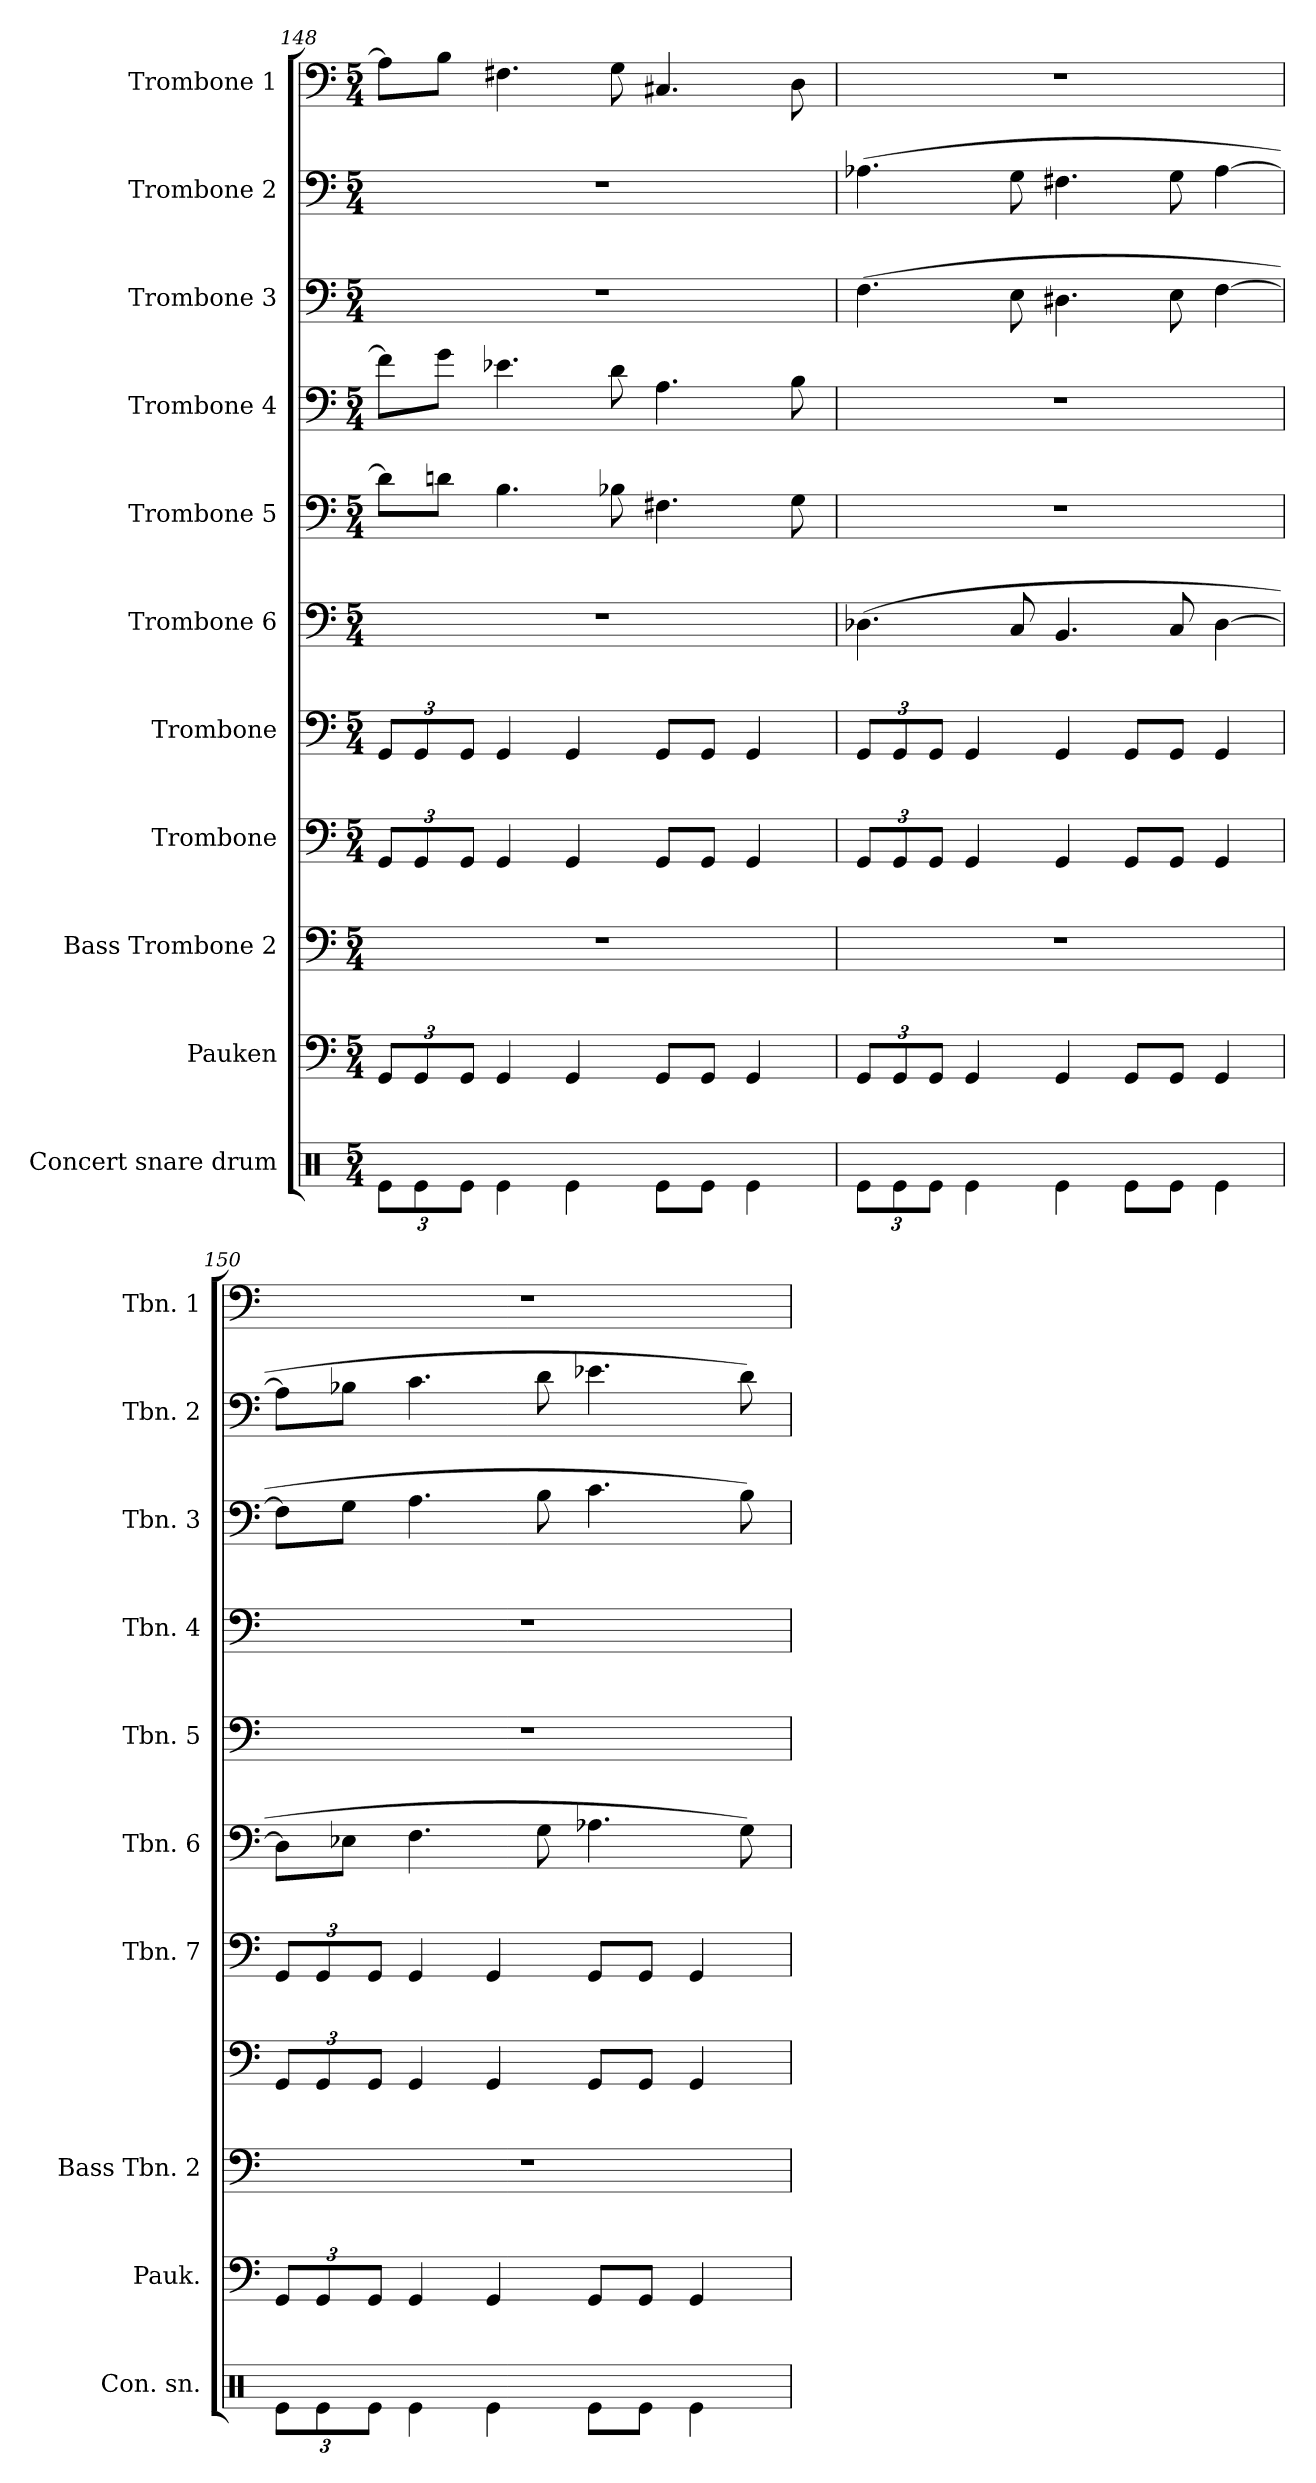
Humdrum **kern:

**kern	**kern	**kern	**kern	**kern	**kern	**kern	**kern	**kern	**kern	**kern
*part11	*part10	*part9	*part8	*part7	*part6	*part5	*part4	*part3	*part2	*part1
*staff11	*staff10	*staff9	*staff8	*staff7	*staff6	*staff5	*staff4	*staff3	*staff2	*staff1
*I"Concert snare drum	*I"Pauken	*I"Bass Trombone 2	*I"Trombone	*I"Trombone	*I"Trombone 6	*I"Trombone 5	*I"Trombone 4	*I"Trombone 3	*I"Trombone 2	*I"Trombone 1
*I'Con. sn.	*I'Pauk.	*I'Bass Tbn. 2	*	*I'Tbn. 7	*I'Tbn. 6	*I'Tbn. 5	*I'Tbn. 4	*I'Tbn. 3	*I'Tbn. 2	*I'Tbn. 1
!!LO:PB:g=z
*clefX	*clefF4	*clefF4	*clefF4	*clefF4	*clefF4	*clefF4	*clefF4	*clefF4	*clefF4	*clefF4
*k[]	*k[]	*k[]	*k[]	*k[]	*k[]	*k[]	*k[]	*k[]	*k[]	*k[]
*M5/4	*M5/4	*M5/4	*M5/4	*M5/4	*M5/4	*M5/4	*M5/4	*M5/4	*M5/4	*M5/4
*Xbrackettup	*Xbrackettup	*	*Xbrackettup	*Xbrackettup	*	*	*	*	*	*
=148	=148	=148	=148	=148	=148	=148	=148	=148	=148	=148
12Re\L	12GG/L	4%5r	12GG/L	12GG/L	4%5r	8d#\L]	8f#\L]	4%5r	4%5r	8A#\L]
12Re\	12GG/	.	12GG/	12GG/	.	.	.	.	.	.
.	.	.	.	.	.	8dn\J	8g\J	.	.	8B\J
12Re\J	12GG/J	.	12GG/J	12GG/J	.	.	.	.	.	.
4Re\	4GG/	.	4GG/	4GG/	.	4.B\	4.e-X\	.	.	4.F#X\
4Re\	4GG/	.	4GG/	4GG/	.	.	.	.	.	.
.	.	.	.	.	.	8B-X\	8d\	.	.	8G\
8Re\L	8GG/L	.	8GG/L	8GG/L	.	4.F#X\	4.A\	.	.	4.C#X/
8Re\J	8GG/J	.	8GG/J	8GG/J	.	.	.	.	.	.
4Re\	4GG/	.	4GG/	4GG/	.	.	.	.	.	.
.	.	.	.	.	.	8G\	8B\	.	.	8D\
=149	=149	=149	=149	=149	=149	=149	=149	=149	=149	=149
12Re\L	12GG/L	4%5r	12GG/L	12GG/L	(>4.D-X\	4%5r	4%5r	(>4.F\	(>4.A-X\	4%5r
12Re\	12GG/	.	12GG/	12GG/	.	.	.	.	.	.
12Re\J	12GG/J	.	12GG/J	12GG/J	.	.	.	.	.	.
4Re\	4GG/	.	4GG/	4GG/	.	.	.	.	.	.
.	.	.	.	.	8C/	.	.	8E\	8G\	.
4Re\	4GG/	.	4GG/	4GG/	4.BB/	.	.	4.D#X\	4.F#X\	.
8Re\L	8GG/L	.	8GG/L	8GG/L	.	.	.	.	.	.
8Re\J	8GG/J	.	8GG/J	8GG/J	8C/	.	.	8E\	8G\	.
4Re\	4GG/	.	4GG/	4GG/	[4D-\	.	.	[4F\	[4A-\	.
=150	=150	=150	=150	=150	=150	=150	=150	=150	=150	=150
12Re\L	12GG/L	4%5r	12GG/L	12GG/L	8D-\L]	4%5r	4%5r	8F\L]	8A-\L]	4%5r
12Re\	12GG/	.	12GG/	12GG/	.	.	.	.	.	.
.	.	.	.	.	8E-X\J	.	.	8G\J	8B-X\J	.
12Re\J	12GG/J	.	12GG/J	12GG/J	.	.	.	.	.	.
4Re\	4GG/	.	4GG/	4GG/	4.F\	.	.	4.A\	4.c\	.
4Re\	4GG/	.	4GG/	4GG/	.	.	.	.	.	.
.	.	.	.	.	8G\	.	.	8B\	8d\	.
8Re\L	8GG/L	.	8GG/L	8GG/L	4.A-X\	.	.	4.c\	4.e-X\	.
8Re\J	8GG/J	.	8GG/J	8GG/J	.	.	.	.	.	.
4Re\	4GG/	.	4GG/	4GG/	.	.	.	.	.	.
.	.	.	.	.	8G\)	.	.	8B\)	8d\)	.
=	=	=	=	=	=	=	=	=	=	=
*-	*-	*-	*-	*-	*-	*-	*-	*-	*-	*-
